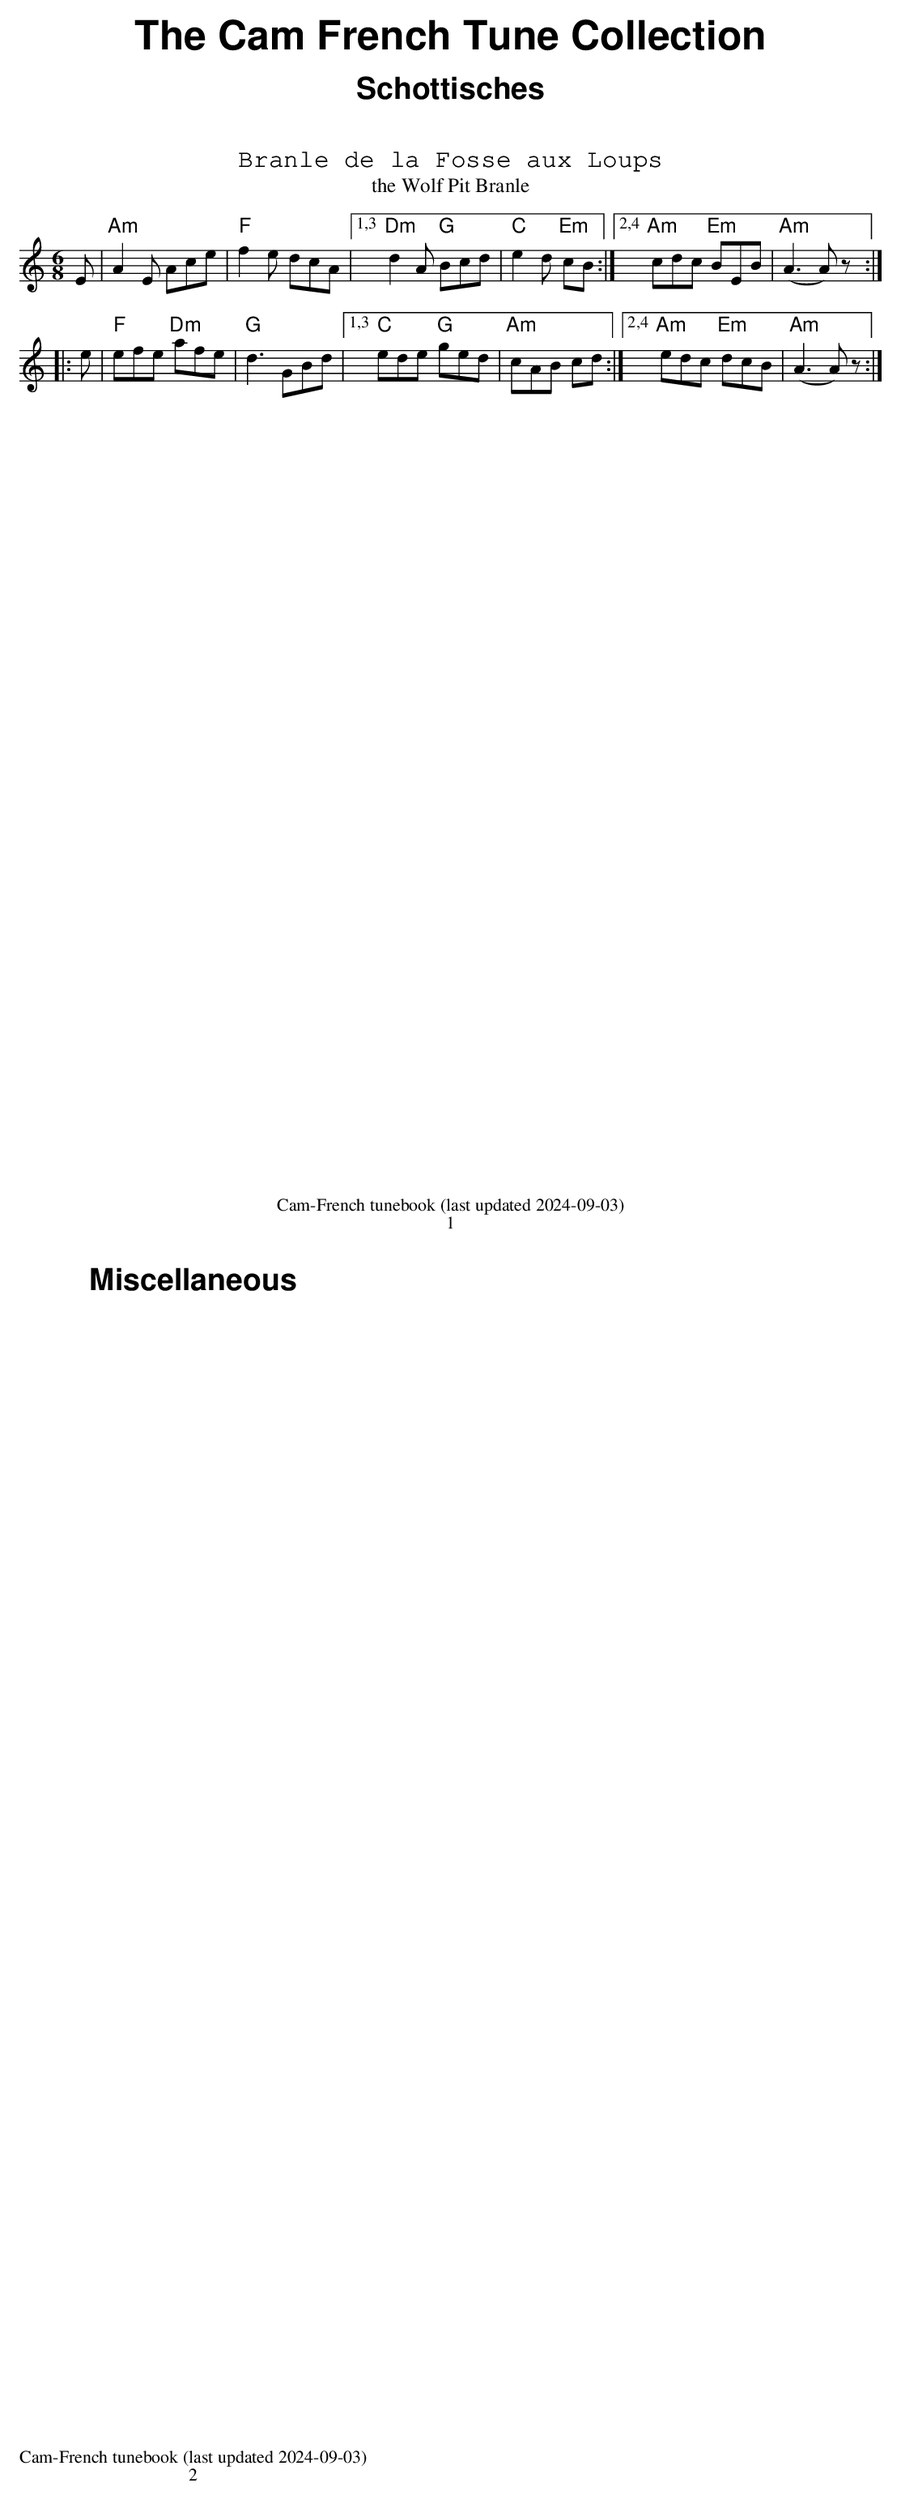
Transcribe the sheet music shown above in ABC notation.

X:1
T: Branle de la Fosse aux Loups
T: the Wolf Pit Branle
K: Am
M:6/8
L:1/8
E|"Am"A2E Ace | "F"f2e dcA |1,3 "Dm"d2A "G"Bcd | "C"e2d "Em"cB :|2,4"Am" cdc "Em" BEB| "Am" (A3A)z :|
|:e| "F" efe "Dm"afe |"G" d3 GBd |1,3 "C"ede "G"ged |"Am" cAB cd :|2,4"Am" edc "Em"dcB |"Am" (A3A)z :|
